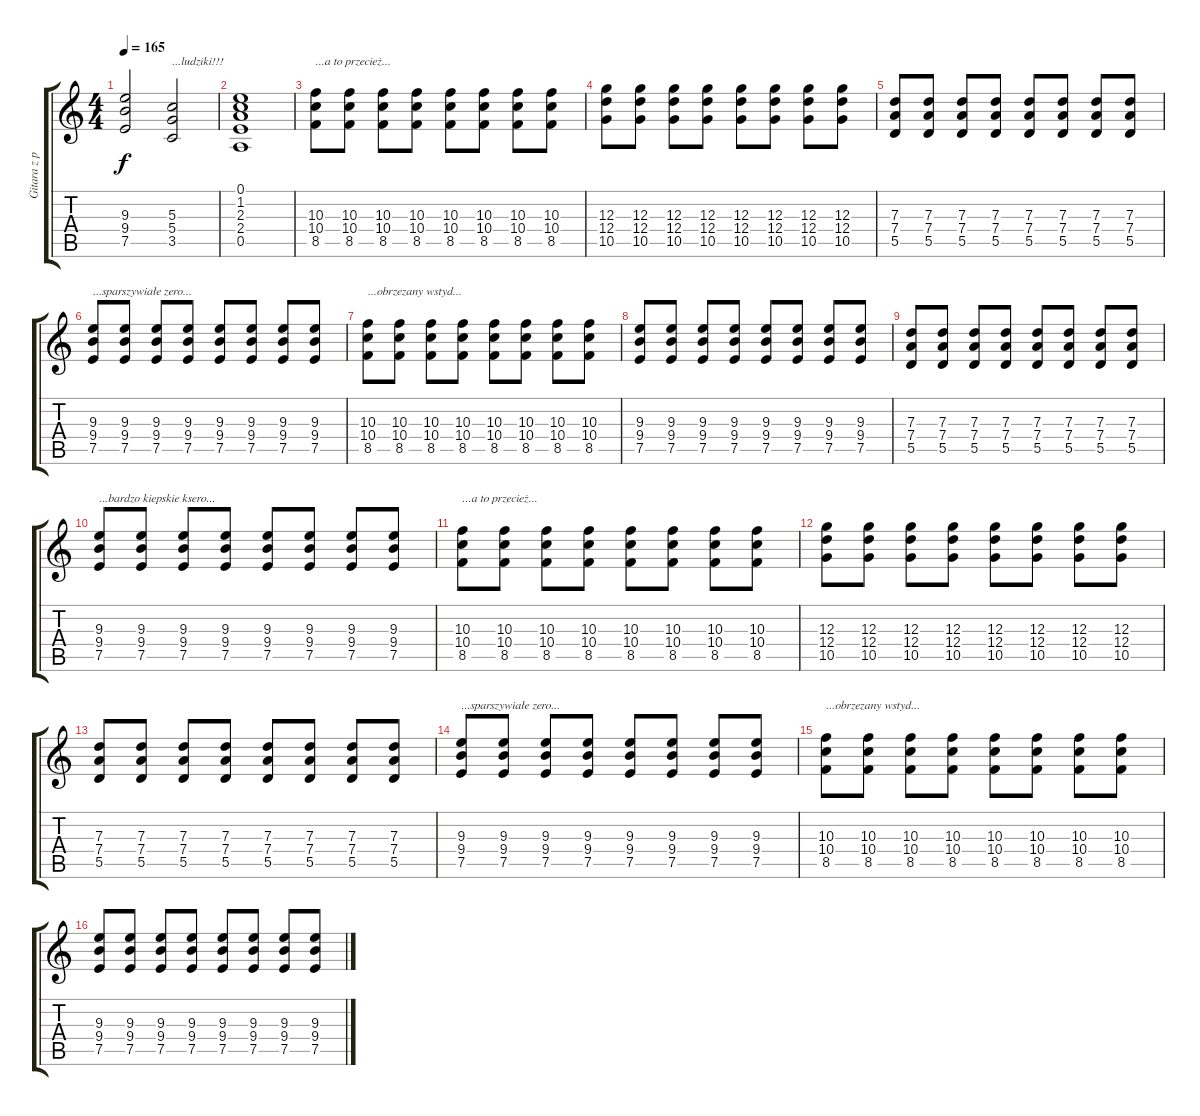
\track ("Gitara z przesterem" "Gitara z p") {instrument distortionguitar}
\staff {score tabs}
\tuning (E4 B3 G3 D3 A2 E2) {hide}
\ts (4 4)
\tempo 165
\clef g2
\ks c
(9.3 9.4 7.5).2{dy f} (5.3 5.4 3.5).2{txt "...ludziki!!!"} |
(0.1 1.2 2.3 2.4 0.5).1 |
(10.3 10.4 8.5).8{txt "...a to przecież..."} (10.3 10.4 8.5).8 (10.3 10.4 8.5).8 (10.3 10.4 8.5).8 (10.3 10.4 8.5).8 (10.3 10.4 8.5).8 (10.3 10.4 8.5).8 (10.3 10.4 8.5).8 |
(12.3 12.4 10.5).8 (12.3 12.4 10.5).8 (12.3 12.4 10.5).8 (12.3 12.4 10.5).8 (12.3 12.4 10.5).8 (12.3 12.4 10.5).8 (12.3 12.4 10.5).8 (12.3 12.4 10.5).8 |
(7.3 7.4 5.5).8 (7.3 7.4 5.5).8 (7.3 7.4 5.5).8 (7.3 7.4 5.5).8 (7.3 7.4 5.5).8 (7.3 7.4 5.5).8 (7.3 7.4 5.5).8 (7.3 7.4 5.5).8 |
(9.3 9.4 7.5).8{txt "...sparszywiałe zero..."} (9.3 9.4 7.5).8 (9.3 9.4 7.5).8 (9.3 9.4 7.5).8 (9.3 9.4 7.5).8 (9.3 9.4 7.5).8 (9.3 9.4 7.5).8 (9.3 9.4 7.5).8 |
(10.3 10.4 8.5).8{txt "...obrzezany wstyd..."} (10.3 10.4 8.5).8 (10.3 10.4 8.5).8 (10.3 10.4 8.5).8 (10.3 10.4 8.5).8 (10.3 10.4 8.5).8 (10.3 10.4 8.5).8 (10.3 10.4 8.5).8 |
(9.3 9.4 7.5).8 (9.3 9.4 7.5).8 (9.3 9.4 7.5).8 (9.3 9.4 7.5).8 (9.3 9.4 7.5).8 (9.3 9.4 7.5).8 (9.3 9.4 7.5).8 (9.3 9.4 7.5).8 |
(7.3 7.4 5.5).8 (7.3 7.4 5.5).8 (7.3 7.4 5.5).8 (7.3 7.4 5.5).8 (7.3 7.4 5.5).8 (7.3 7.4 5.5).8 (7.3 7.4 5.5).8 (7.3 7.4 5.5).8 |
(9.3 9.4 7.5).8{txt "...bardzo kiepskie ksero..."} (9.3 9.4 7.5).8 (9.3 9.4 7.5).8 (9.3 9.4 7.5).8 (9.3 9.4 7.5).8 (9.3 9.4 7.5).8 (9.3 9.4 7.5).8 (9.3 9.4 7.5).8 |
(10.3 10.4 8.5).8{txt "...a to przecież..."} (10.3 10.4 8.5).8 (10.3 10.4 8.5).8 (10.3 10.4 8.5).8 (10.3 10.4 8.5).8 (10.3 10.4 8.5).8 (10.3 10.4 8.5).8 (10.3 10.4 8.5).8 |
(12.3 12.4 10.5).8 (12.3 12.4 10.5).8 (12.3 12.4 10.5).8 (12.3 12.4 10.5).8 (12.3 12.4 10.5).8 (12.3 12.4 10.5).8 (12.3 12.4 10.5).8 (12.3 12.4 10.5).8 |
(7.3 7.4 5.5).8 (7.3 7.4 5.5).8 (7.3 7.4 5.5).8 (7.3 7.4 5.5).8 (7.3 7.4 5.5).8 (7.3 7.4 5.5).8 (7.3 7.4 5.5).8 (7.3 7.4 5.5).8 |
(9.3 9.4 7.5).8{txt "...sparszywiałe zero..."} (9.3 9.4 7.5).8 (9.3 9.4 7.5).8 (9.3 9.4 7.5).8 (9.3 9.4 7.5).8 (9.3 9.4 7.5).8 (9.3 9.4 7.5).8 (9.3 9.4 7.5).8 |
(10.3 10.4 8.5).8{txt "...obrzezany wstyd..."} (10.3 10.4 8.5).8 (10.3 10.4 8.5).8 (10.3 10.4 8.5).8 (10.3 10.4 8.5).8 (10.3 10.4 8.5).8 (10.3 10.4 8.5).8 (10.3 10.4 8.5).8 |
(9.3 9.4 7.5).8 (9.3 9.4 7.5).8 (9.3 9.4 7.5).8 (9.3 9.4 7.5).8 (9.3 9.4 7.5).8 (9.3 9.4 7.5).8 (9.3 9.4 7.5).8 (9.3 9.4 7.5).8
